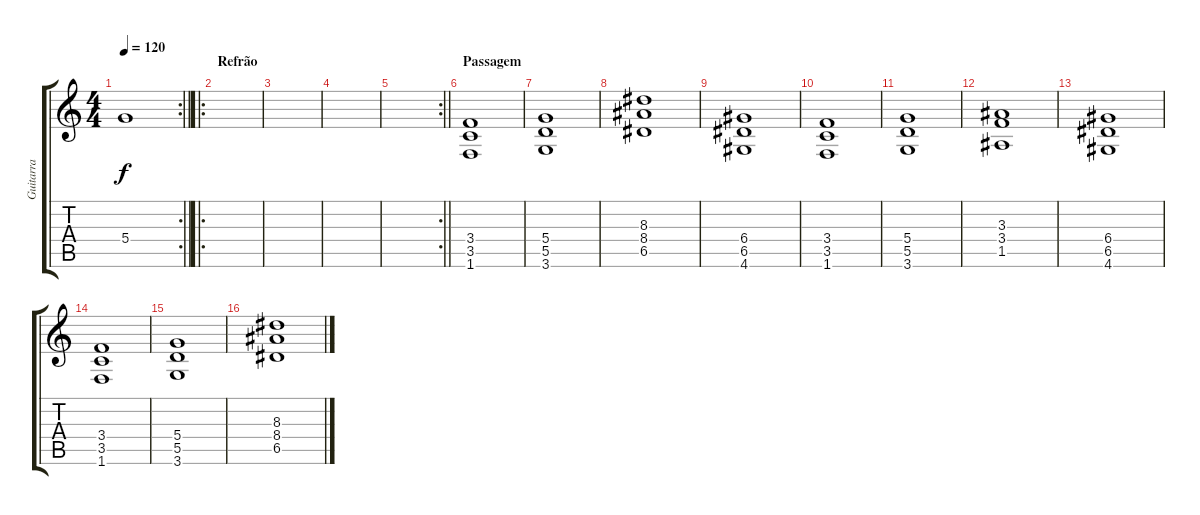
\track ("Guitarra" "Guitarra") {instrument distortionguitar}
\staff {score tabs}
\tuning (E4 B3 G3 D3 A2 E2) {hide}
\rc 2
\ts (4 4)
\tempo 120
\clef g2
\barLineRight lightlight
\ks c
5.4.1{dy f} |
\ro
\section ("" "Refrão")
|
|
|
\rc 2
\barLineRight lightlight
|
\section ("" "Passagem")
(3.4 3.5 1.6).1 |
(5.4 5.5 3.6).1 |
(8.3 8.4 6.5).1 |
(6.4 6.5 4.6).1 |
(3.4 3.5 1.6).1 |
(5.4 5.5 3.6).1 |
(3.3 3.4 1.5).1 |
(6.4 6.5 4.6).1 |
(3.4 3.5 1.6).1 |
(5.4 5.5 3.6).1 |
(8.3 8.4 6.5).1
